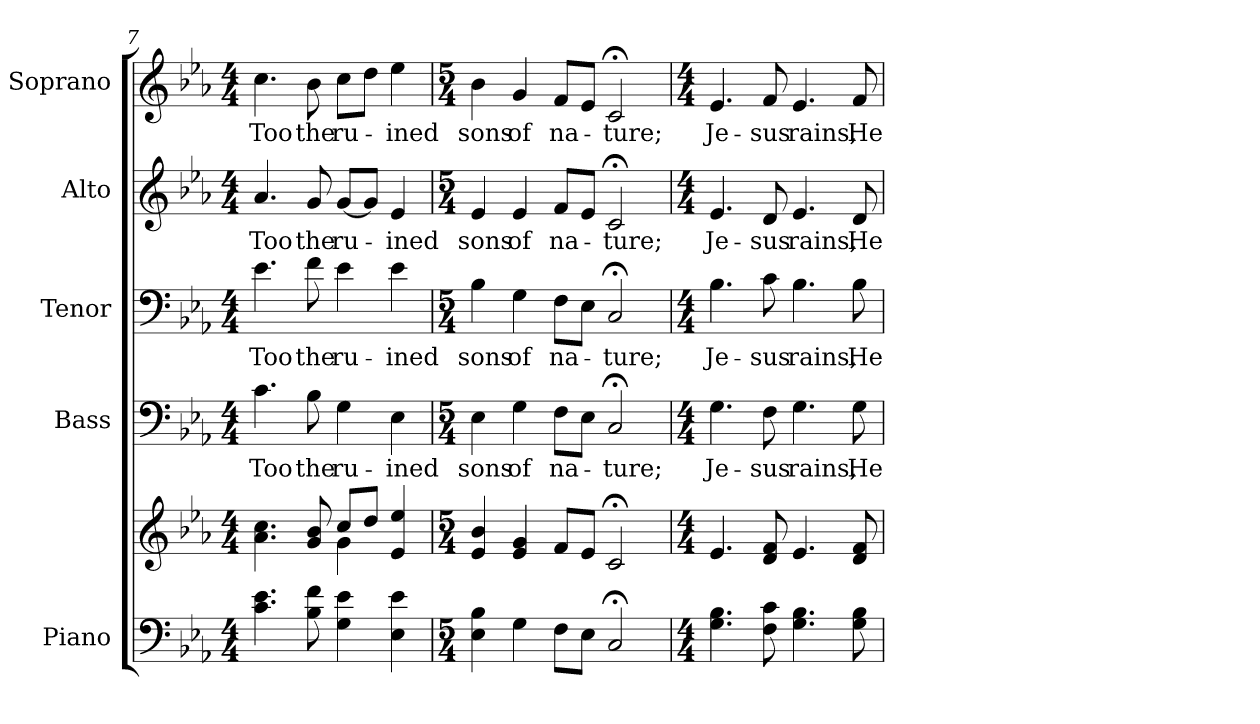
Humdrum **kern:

**kern	**kern	**kern	**text	**kern	**text	**kern	**text	**kern	**text
*part5	*part5	*part4	*part4	*part3	*part3	*part2	*part2	*part1	*part1
*staff6	*staff5	*staff4	*staff4	*staff3	*staff3	*staff2	*staff2	*staff1	*staff1
*I"Piano	*	*I"Bass	*	*I"Tenor	*	*I"Alto	*	*I"Soprano	*
*I'Pno.	*	*I'B.	*	*I'T.	*	*I'A.	*	*I'S.	*
!!LO:PB:g=z
*clefF4	*clefG2	*clefF4	*	*clefF4	*	*clefG2	*	*clefG2	*
*k[b-e-a-]	*k[b-e-a-]	*k[b-e-a-]	*	*k[b-e-a-]	*	*k[b-e-a-]	*	*k[b-e-a-]	*
*E-:	*E-:	*E-:	*	*E-:	*	*E-:	*	*E-:	*
*M4/4	*M4/4	*M4/4	*	*M4/4	*	*M4/4	*	*M4/4	*
=7	=7	=7	=7	=7	=7	=7	=7	=7	=7
*	*^	*	*	*	*	*	*	*	*
!	!	!	!	!LO:LY:b:color=#000000	!	!	!	!	!	!
!	!	!	!	!	!	!LO:LY:b:color=#000000	!	!	!	!
!	!	!	!	!	!	!	!	!LO:LY:b:color=#000000	!	!
!	!	!	!	!	!	!	!	!	!	!LO:LY:b:color=#000000
4.ci\ 4.e-i	4.a-i\ 4.cci	2ryy	4.ci\	Too	4.e-i\	Too	4.a-i/	Too	4.cci\	Too
!	!	!	!	!LO:LY:b:color=#000000	!	!	!	!	!	!
!	!	!	!	!	!	!LO:LY:b:color=#000000	!	!	!	!
!	!	!	!	!	!	!	!	!LO:LY:b:color=#000000	!	!
!	!	!	!	!	!	!	!	!	!	!LO:LY:b:color=#000000
8B-i\ 8fi	8gi/ 8b-i	.	8B-i\	the	8fi\	the	8gi/	the	8b-i\	the
!	!	!	!	!LO:LY:b:color=#000000	!	!	!	!	!	!
!	!	!	!	!	!	!LO:LY:b:color=#000000	!	!	!	!
!	!	!	!	!	!	!	!	!LO:LY:b:color=#000000	!	!
!	!	!	!	!	!	!	!	!	!	!LO:LY:b:color=#000000
4Gi\ 4e-i	8cci/L	4gi\	4Gi\	ru-	4e-i\	ru-	[<8gi/L	ru-	8cci\L	ru-
.	8ddi/J	.	.	.	.	.	8gi/J]	.	8ddi\J	.
!	!	!	!	!LO:LY:b:color=#000000	!	!	!	!	!	!
!	!	!	!	!	!	!LO:LY:b:color=#000000	!	!	!	!
!	!	!	!	!	!	!	!	!LO:LY:b:color=#000000	!	!
!	!	!	!	!	!	!	!	!	!	!LO:LY:b:color=#000000
4E-i\ 4e-i	4e-i/ 4ee-i	4ryy	4E-i\	-ined	4e-i\	-ined	4e-i/	-ined	4ee-i\	-ined
*	*v	*v	*	*	*	*	*	*	*	*
=8	=8	=8	=8	=8	=8	=8	=8	=8	=8
*M5/4	*M5/4	*M5/4	*	*M5/4	*	*M5/4	*	*M5/4	*
*	*^	*	*	*	*	*	*	*	*
!	!	!	!	!LO:LY:b:color=#000000	!	!	!	!	!	!
*	*v	*v	*	*	*	*	*	*	*	*
*	*^	*	*	*	*	*	*	*	*
!	!	!	!	!	!	!LO:LY:b:color=#000000	!	!	!	!
*	*v	*v	*	*	*	*	*	*	*	*
*	*^	*	*	*	*	*	*	*	*
!	!	!	!	!	!	!	!	!LO:LY:b:color=#000000	!	!
*	*v	*v	*	*	*	*	*	*	*	*
*	*^	*	*	*	*	*	*	*	*
!	!	!	!	!	!	!	!	!	!	!LO:LY:b:color=#000000
*	*v	*v	*	*	*	*	*	*	*	*
4E-i\ 4B-i	4e-i/ 4b-i	4E-i\	sons	4B-i\	sons	4e-i/	sons	4b-i\	sons
!	!	!	!LO:LY:b:color=#000000	!	!	!	!	!	!
!	!	!	!	!	!LO:LY:b:color=#000000	!	!	!	!
!	!	!	!	!	!	!	!LO:LY:b:color=#000000	!	!
!	!	!	!	!	!	!	!	!	!LO:LY:b:color=#000000
4Gi\	4e-i/ 4gi	4Gi\	of	4Gi\	of	4e-i/	of	4gi/	of
!	!	!	!LO:LY:b:color=#000000	!	!	!	!	!	!
!	!	!	!	!	!LO:LY:b:color=#000000	!	!	!	!
!	!	!	!	!	!	!	!LO:LY:b:color=#000000	!	!
!	!	!	!	!	!	!	!	!	!LO:LY:b:color=#000000
8Fi\L	8fi/L	8Fi\L	na-	8Fi\L	na-	8fi/L	na-	8fi/L	na-
8E-i\J	8e-i/J	8E-i\J	.	8E-i\J	.	8e-i/J	.	8e-i/J	.
!	!	!	!LO:LY:b:color=#000000	!	!	!	!	!	!
!	!	!	!	!	!LO:LY:b:color=#000000	!	!	!	!
!	!	!	!	!	!	!	!LO:LY:b:color=#000000	!	!
!	!	!	!	!	!	!	!	!	!LO:LY:b:color=#000000
2C;i/	2c;i/	2C;i/	-ture;	2C;i/	-ture;	2c;i/	-ture;	2c;i/	-ture;
!!LO:PB:g=z
=9	=9	=9	=9	=9	=9	=9	=9	=9	=9
*M4/4	*M4/4	*M4/4	*	*M4/4	*	*M4/4	*	*M4/4	*
!	!	!	!LO:LY:b:color=#000000	!	!	!	!	!	!
!	!	!	!	!	!LO:LY:b:color=#000000	!	!	!	!
!	!	!	!	!	!	!	!LO:LY:b:color=#000000	!	!
!	!	!	!	!	!	!	!	!	!LO:LY:b:color=#000000
4.Gi\ 4.B-i	4.e-i/	4.Gi\	Je-	4.B-i\	Je-	4.e-i/	Je-	4.e-i/	Je-
!	!	!	!LO:LY:b:color=#000000	!	!	!	!	!	!
!	!	!	!	!	!LO:LY:b:color=#000000	!	!	!	!
!	!	!	!	!	!	!	!LO:LY:b:color=#000000	!	!
!	!	!	!	!	!	!	!	!	!LO:LY:b:color=#000000
8Fi\ 8ci	8di/ 8fi	8Fi\	-sus	8ci\	-sus	8di/	-sus	8fi/	-sus
!	!	!	!LO:LY:b:color=#000000	!	!	!	!	!	!
!	!	!	!	!	!LO:LY:b:color=#000000	!	!	!	!
!	!	!	!	!	!	!	!LO:LY:b:color=#000000	!	!
!	!	!	!	!	!	!	!	!	!LO:LY:b:color=#000000
4.Gi\ 4.B-i	4.e-i/	4.Gi\	rains,	4.B-i\	rains,	4.e-i/	rains,	4.e-i/	rains,
!	!	!	!LO:LY:b:color=#000000	!	!	!	!	!	!
!	!	!	!	!	!LO:LY:b:color=#000000	!	!	!	!
!	!	!	!	!	!	!	!LO:LY:b:color=#000000	!	!
!	!	!	!	!	!	!	!	!	!LO:LY:b:color=#000000
8Gi\ 8B-i	8di/ 8fi	8Gi\	He	8B-i\	He	8di/	He	8fi/	He
=	=	=	=	=	=	=	=	=	=
*-	*-	*-	*-	*-	*-	*-	*-	*-	*-
